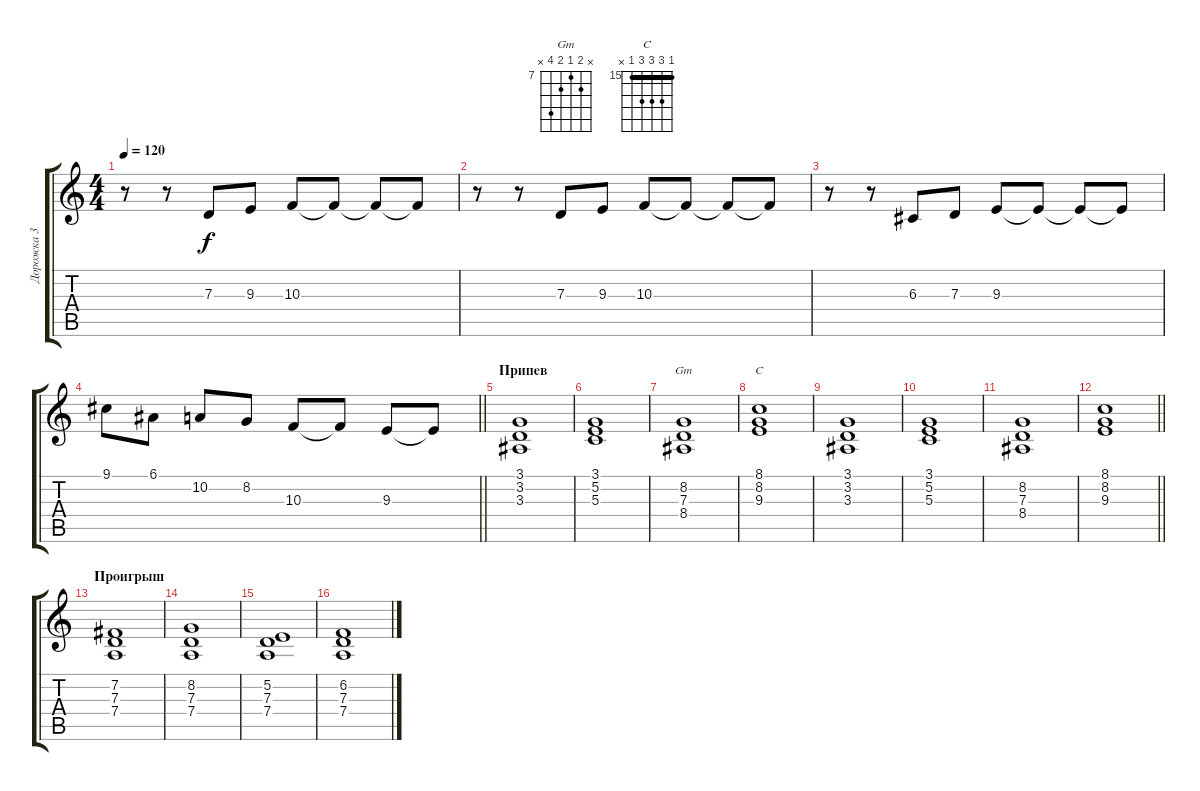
\track ("Дорожка 3" "Дорожка 3") {instrument lead2sawtooth}
\staff {score tabs}
\tuning (E4 B3 G3 D3 A2 E2) {hide}
\chord ("Gm" x 8 7 8 10 x) {firstfret 7}
\chord ("C" 15 17 17 17 15 x) {firstfret 15 barre 15}
\ts (4 4)
\tempo 120
\clef g2
\ks c
r.8{dy f} r.8 7.3.8 9.3.8 10.3.8 10.3{t}.8 10.3{t}.8 10.3{t}.8 |
r.8 r.8 7.3.8 9.3.8 10.3.8 10.3{t}.8 10.3{t}.8 10.3{t}.8 |
r.8 r.8 6.3.8 7.3.8 9.3.8 9.3{t}.8 9.3{t}.8 9.3{t}.8 |
\barLineRight lightlight
9.1.8 6.1.8 10.2.8 8.2.8 10.3.8 10.3{t}.8 9.3.8 9.3{t}.8 |
\section ("" "Припев")
(3.1 3.2 3.3).1 |
(3.1 5.2 5.3).1 |
(8.2 7.3 8.4).1{ch "Gm"} |
(8.1 8.2 9.3).1{ch "C"} |
(3.1 3.2 3.3).1 |
(3.1 5.2 5.3).1 |
(8.2 7.3 8.4).1 |
\barLineRight lightlight
(8.1 8.2 9.3).1 |
\section ("" "Проигрыш")
(7.2 7.3 7.4).1{volume 6} |
(8.2 7.3 7.4).1 |
(5.2 7.3 7.4).1 |
(6.2 7.3 7.4).1
